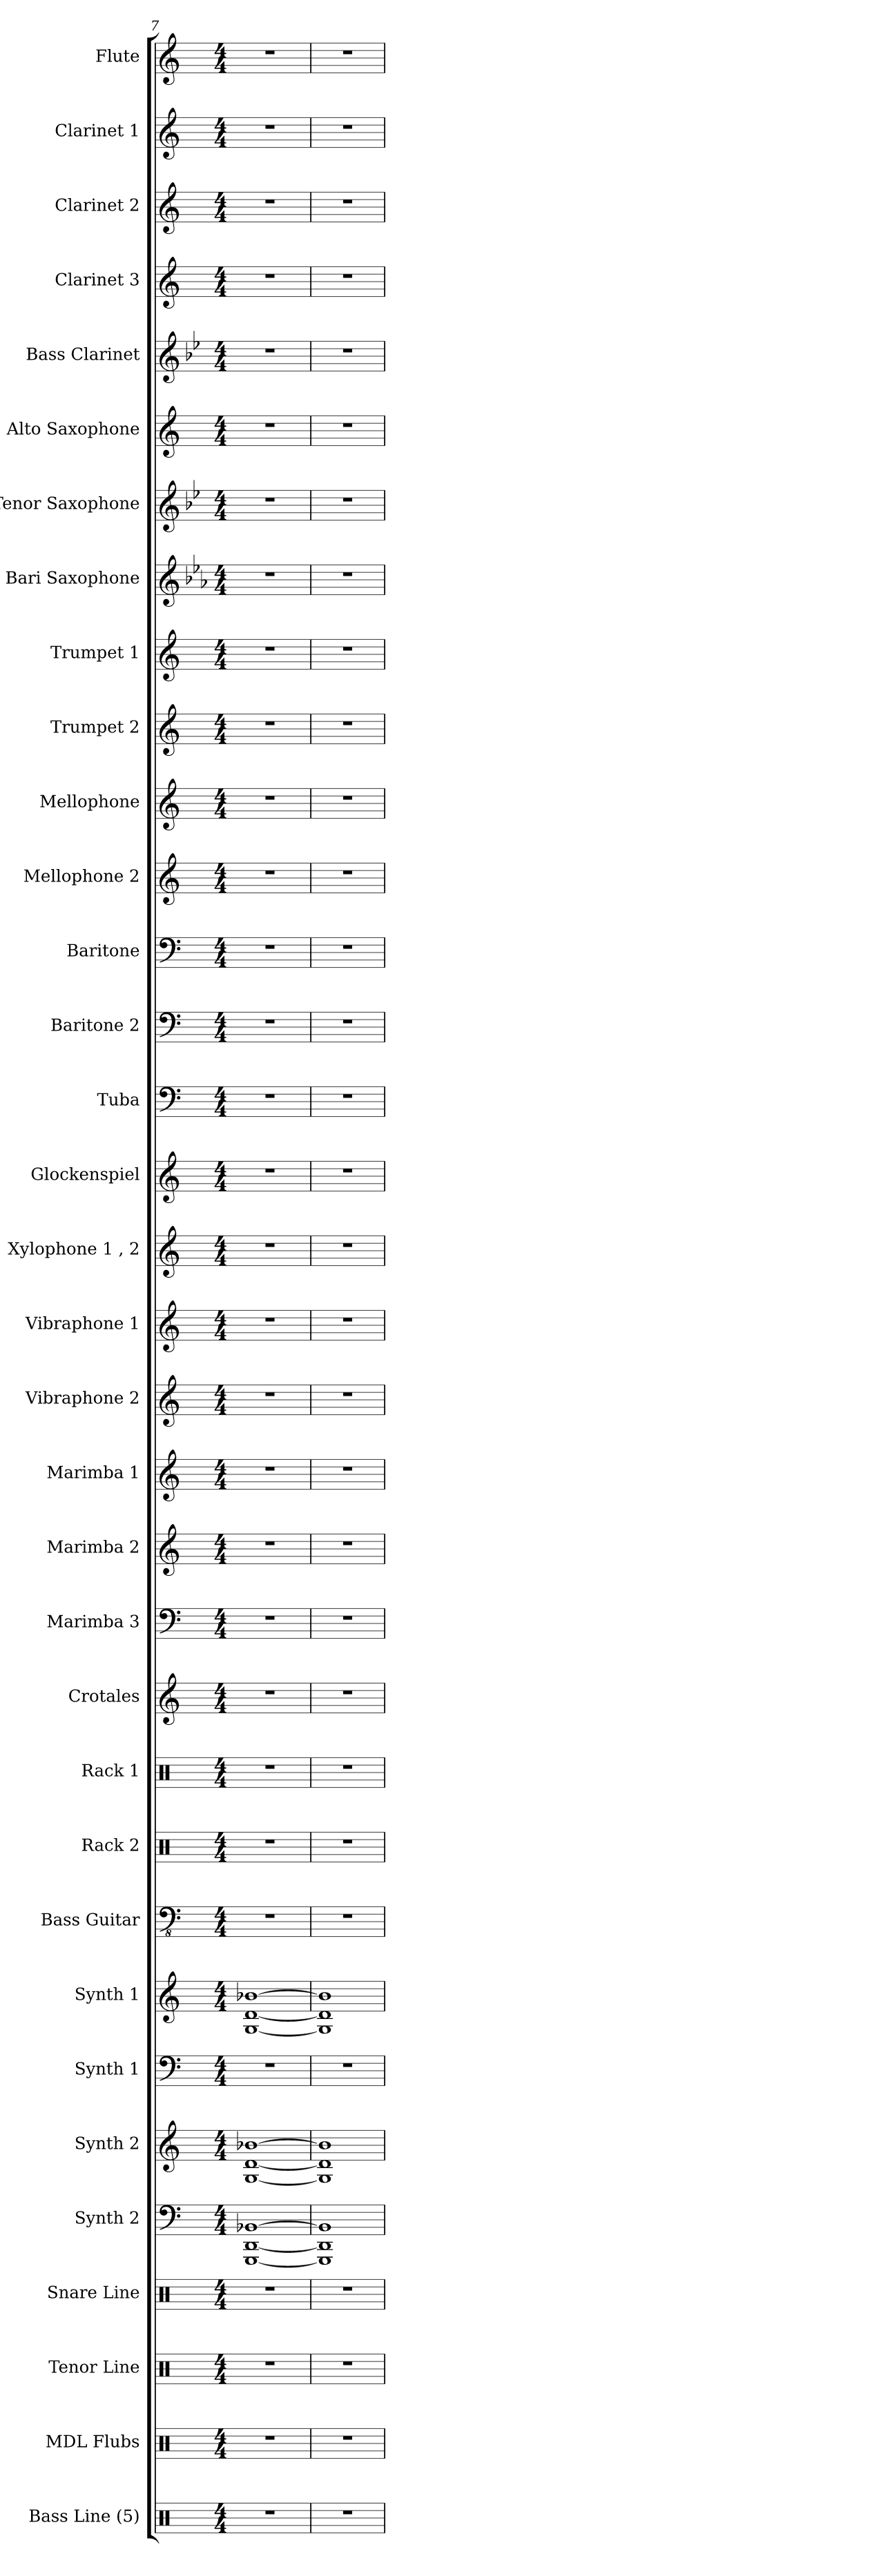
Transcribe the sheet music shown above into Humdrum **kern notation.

**kern	**kern	**kern	**kern	**kern	**kern	**kern	**kern	**kern	**kern	**kern	**kern	**kern	**kern	**kern	**kern	**kern	**kern	**kern	**kern	**kern	**kern	**kern	**kern	**kern	**kern	**kern	**kern	**kern	**kern	**kern	**kern	**kern	**kern
*part34	*part33	*part32	*part31	*part30	*part29	*part28	*part27	*part26	*part25	*part24	*part23	*part22	*part21	*part20	*part19	*part18	*part17	*part16	*part15	*part14	*part13	*part12	*part11	*part10	*part9	*part8	*part7	*part6	*part5	*part4	*part3	*part2	*part1
*staff34	*staff33	*staff32	*staff31	*staff30	*staff29	*staff28	*staff27	*staff26	*staff25	*staff24	*staff23	*staff22	*staff21	*staff20	*staff19	*staff18	*staff17	*staff16	*staff15	*staff14	*staff13	*staff12	*staff11	*staff10	*staff9	*staff8	*staff7	*staff6	*staff5	*staff4	*staff3	*staff2	*staff1
*I"Bass Line (5)	*I"MDL Flubs	*I"Tenor Line	*I"Snare Line	*I"Synth 2	*I"Synth 2	*I"Synth 1	*I"Synth 1	*I"Bass Guitar	*I"Rack 2	*I"Rack 1	*I"Crotales	*I"Marimba 3	*I"Marimba 2	*I"Marimba 1	*I"Vibraphone 2	*I"Vibraphone 1	*I"Xylophone 1 , 2	*I"Glockenspiel	*I"Tuba	*I"Baritone 2	*I"Baritone	*I"Mellophone 2	*I"Mellophone	*I"Trumpet 2	*I"Trumpet 1	*I"Bari Saxophone	*I"Tenor Saxophone	*I"Alto Saxophone	*I"Bass Clarinet	*I"Clarinet 3	*I"Clarinet 2	*I"Clarinet 1	*I"Flute
*I'B. L.	*I'FB.	*I'TN. L.	*I'SN. L.	*	*	*I'Synth.	*I'Synth.	*I'B. Guit.	*	*	*I'Cro.	*I'Mrm.	*I'Mrm. 2	*I'Mrm. 1	*I'Vibe 2	*I'Vibe 1	*I'Xyl.	*I'Glk.	*I'Tba.	*	*I'Bar.	*I'Mph.	*I'Mph.	*I'Tpt. 2,3	*I'Tpt. 1	*I'Bar. Sax.	*I'T. Sax.	*I'A. Sax.	*I'B. Cl.	*	*I'Cl. 2,3	*I'Cl. 1	*I'Fl.
*clefX	*clefX	*clefX	*clefX	*clefF4	*clefG2	*clefF4	*clefG2	*clefFv4	*clefX	*clefX	*clefG2	*clefF4	*clefG2	*clefG2	*clefG2	*clefG2	*clefG2	*clefG2	*clefF4	*clefF4	*clefF4	*clefG2	*clefG2	*clefG2	*clefG2	*clefG2	*clefG2	*clefG2	*clefG2	*clefG2	*clefG2	*clefG2	*clefG2
*	*	*	*	*	*	*	*	*	*	*	*ITrd-14c-24	*	*	*	*	*	*ITrd-7c-12	*ITrd-14c-24	*	*	*	*ITrd4c7	*ITrd4c7	*ITrd1c2	*ITrd1c2	*ITrd12c21	*ITrd8c14	*ITrd5c9	*ITrd8c14	*ITrd1c2	*ITrd1c2	*ITrd1c2	*
*k[]	*k[]	*k[]	*k[]	*k[]	*k[]	*k[]	*k[]	*k[]	*k[]	*k[]	*k[]	*k[]	*k[]	*k[]	*k[]	*k[]	*k[]	*k[]	*k[]	*k[]	*k[]	*k[b-]	*k[b-]	*k[b-e-]	*k[b-e-]	*k[b-e-a-]	*k[b-e-]	*k[b-e-a-]	*k[b-e-]	*k[b-e-]	*k[b-e-]	*k[b-e-]	*k[]
*M4/4	*M4/4	*M4/4	*M4/4	*M4/4	*M4/4	*M4/4	*M4/4	*M4/4	*M4/4	*M4/4	*M4/4	*M4/4	*M4/4	*M4/4	*M4/4	*M4/4	*M4/4	*M4/4	*M4/4	*M4/4	*M4/4	*M4/4	*M4/4	*M4/4	*M4/4	*M4/4	*M4/4	*M4/4	*M4/4	*M4/4	*M4/4	*M4/4	*M4/4
=7	=7	=7	=7	=7	=7	=7	=7	=7	=7	=7	=7	=7	=7	=7	=7	=7	=7	=7	=7	=7	=7	=7	=7	=7	=7	=7	=7	=7	=7	=7	=7	=7	=7
1r	1r	1r	1r	[1GGG [1DD [1BB-X	[1G [1d [1b-X	1r	[1G [1d [1b-X	1r	1r	1r	1r	1r	1r	1r	1r	1r	1r	1r	1r	1r	1r	1r	1r	1r	1r	1r	1r	1r	1r	1r	1r	1r	1r
=8	=8	=8	=8	=8	=8	=8	=8	=8	=8	=8	=8	=8	=8	=8	=8	=8	=8	=8	=8	=8	=8	=8	=8	=8	=8	=8	=8	=8	=8	=8	=8	=8	=8
1r	1r	1r	1r	1GGG] 1DD] 1BB-]	1G] 1d] 1b-]	1r	1G] 1d] 1b-]	1r	1r	1r	1r	1r	1r	1r	1r	1r	1r	1r	1r	1r	1r	1r	1r	1r	1r	1r	1r	1r	1r	1r	1r	1r	1r
=	=	=	=	=	=	=	=	=	=	=	=	=	=	=	=	=	=	=	=	=	=	=	=	=	=	=	=	=	=	=	=	=	=
*-	*-	*-	*-	*-	*-	*-	*-	*-	*-	*-	*-	*-	*-	*-	*-	*-	*-	*-	*-	*-	*-	*-	*-	*-	*-	*-	*-	*-	*-	*-	*-	*-	*-
